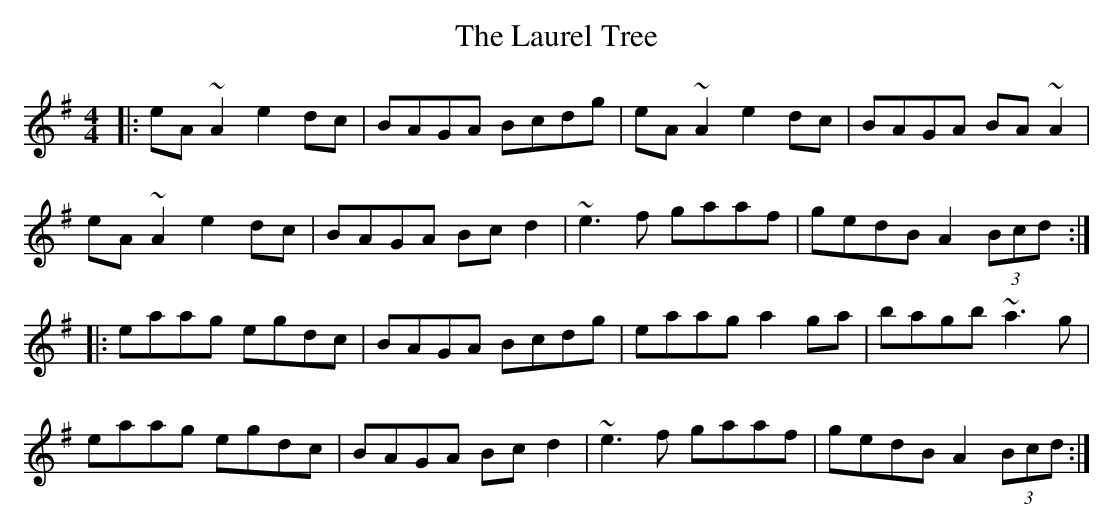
X:1
T: The Laurel Tree
M: 4/4
L: 1/8
K: Ador
|:eA~A2 e2dc|BAGA Bcdg|eA~A2 e2dc|BAGA BA~A2|
eA~A2 e2dc|BAGA Bcd2|~e3f gaaf|gedB A2 (3Bcd:|
|:eaag egdc|BAGA Bcdg|eaag a2ga|bagb ~a3g|
eaag egdc|BAGA Bcd2|~e3f gaaf|gedB A2 (3Bcd:|
